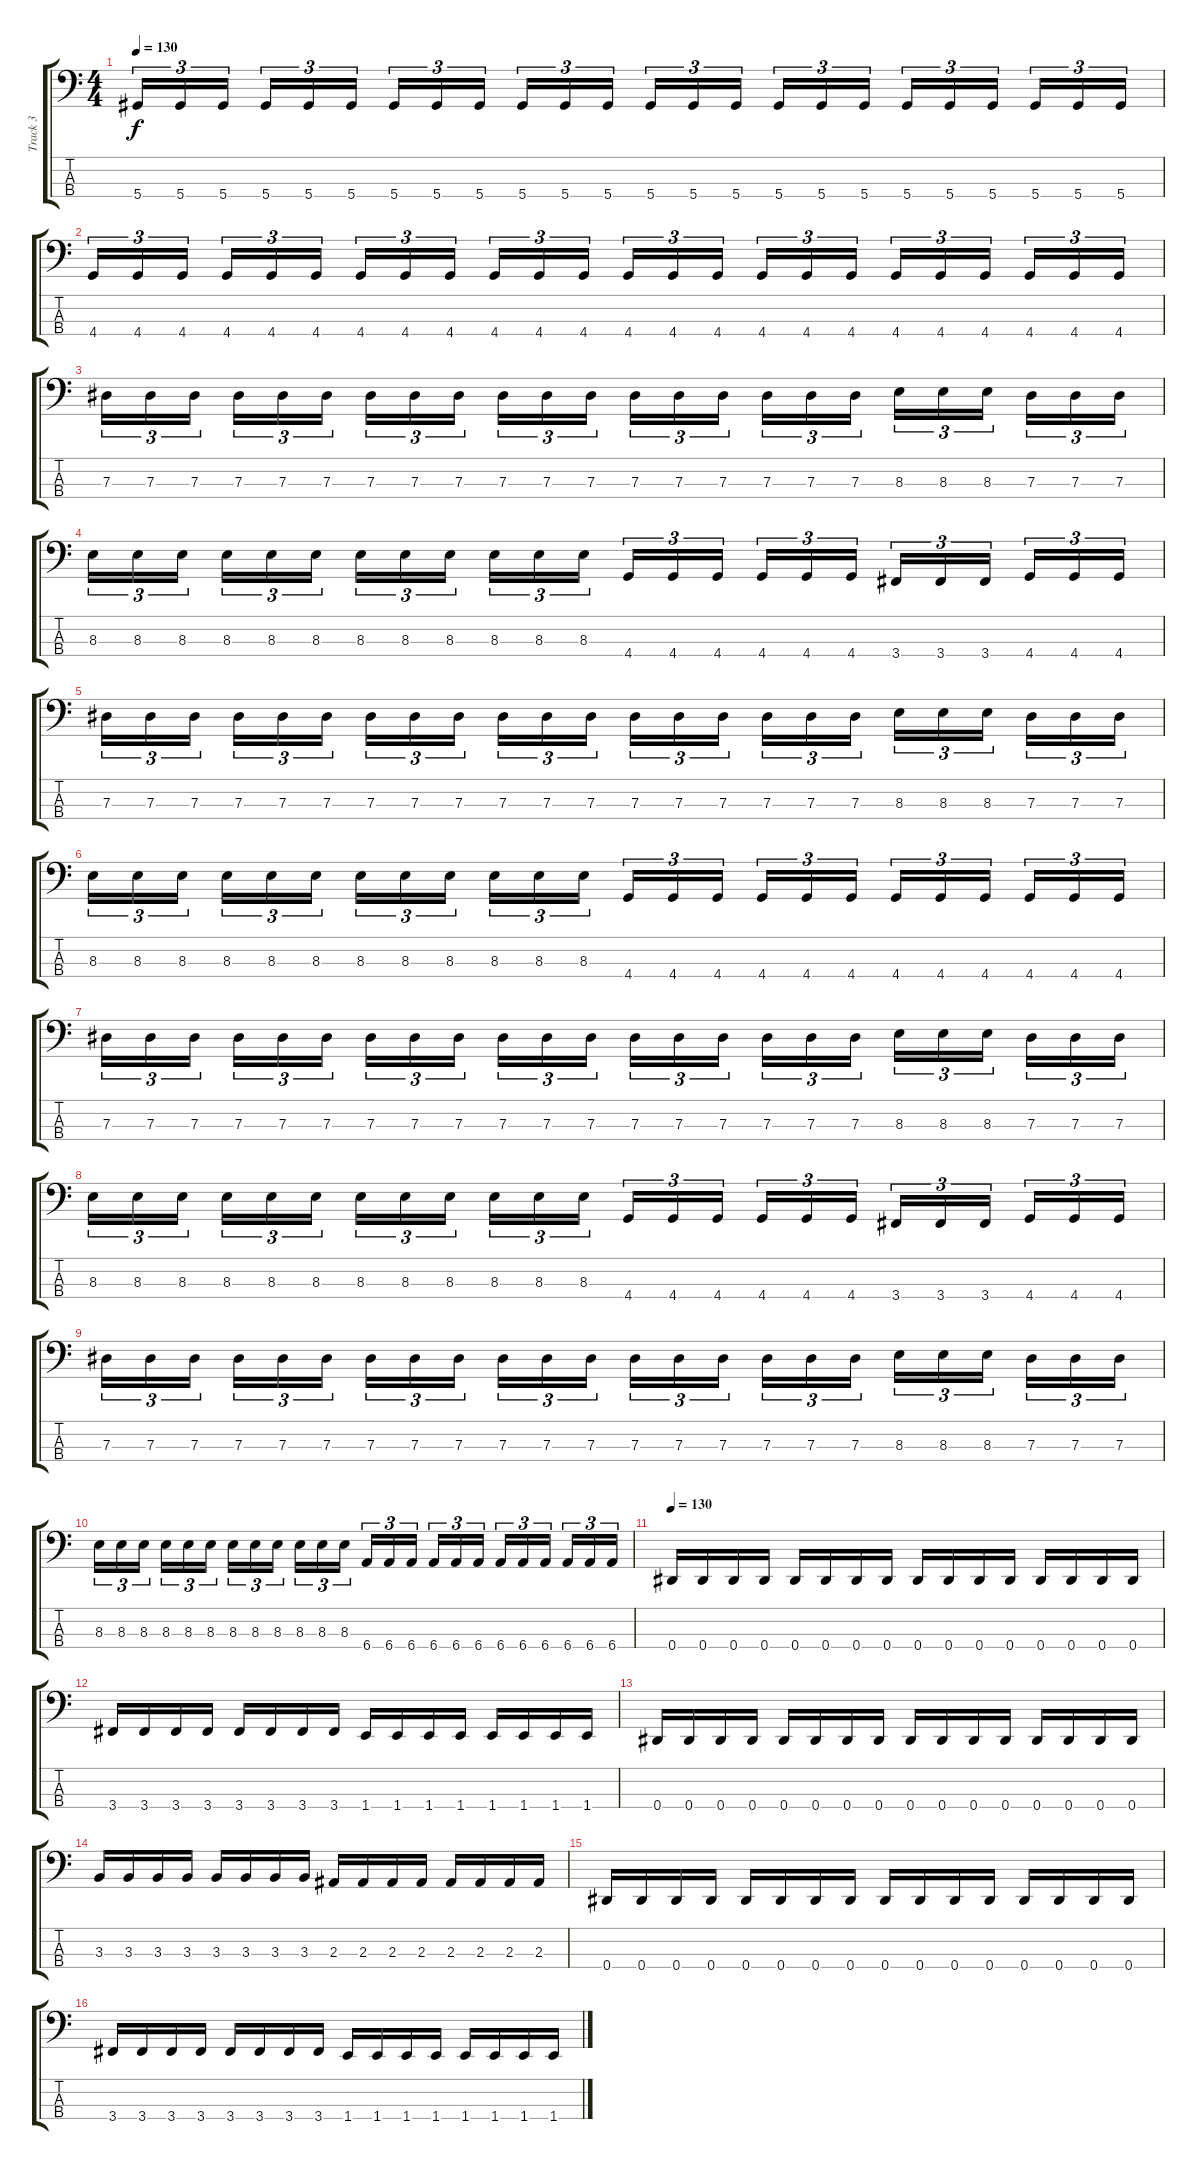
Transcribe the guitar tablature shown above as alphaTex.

\track ("Track 3" "Track 3") {instrument electricbasspick}
\staff {score tabs}
\tuning (Gb2 Db2 Ab1 Eb1) {hide}
\ts (4 4)
\tempo 130
\clef f4
\ks c
5.4.16{tu (3 2) dy f} 5.4.16{tu (3 2)} 5.4.16{tu (3 2)} 5.4.16{tu (3 2)} 5.4.16{tu (3 2)} 5.4.16{tu (3 2)} 5.4.16{tu (3 2)} 5.4.16{tu (3 2)} 5.4.16{tu (3 2)} 5.4.16{tu (3 2)} 5.4.16{tu (3 2)} 5.4.16{tu (3 2)} 5.4.16{tu (3 2)} 5.4.16{tu (3 2)} 5.4.16{tu (3 2)} 5.4.16{tu (3 2)} 5.4.16{tu (3 2)} 5.4.16{tu (3 2)} 5.4.16{tu (3 2)} 5.4.16{tu (3 2)} 5.4.16{tu (3 2)} 5.4.16{tu (3 2)} 5.4.16{tu (3 2)} 5.4.16{tu (3 2)} |
4.4.16{tu (3 2)} 4.4.16{tu (3 2)} 4.4.16{tu (3 2)} 4.4.16{tu (3 2)} 4.4.16{tu (3 2)} 4.4.16{tu (3 2)} 4.4.16{tu (3 2)} 4.4.16{tu (3 2)} 4.4.16{tu (3 2)} 4.4.16{tu (3 2)} 4.4.16{tu (3 2)} 4.4.16{tu (3 2)} 4.4.16{tu (3 2)} 4.4.16{tu (3 2)} 4.4.16{tu (3 2)} 4.4.16{tu (3 2)} 4.4.16{tu (3 2)} 4.4.16{tu (3 2)} 4.4.16{tu (3 2)} 4.4.16{tu (3 2)} 4.4.16{tu (3 2)} 4.4.16{tu (3 2)} 4.4.16{tu (3 2)} 4.4.16{tu (3 2)} |
7.3.16{tu (3 2)} 7.3.16{tu (3 2)} 7.3.16{tu (3 2)} 7.3.16{tu (3 2)} 7.3.16{tu (3 2)} 7.3.16{tu (3 2)} 7.3.16{tu (3 2)} 7.3.16{tu (3 2)} 7.3.16{tu (3 2)} 7.3.16{tu (3 2)} 7.3.16{tu (3 2)} 7.3.16{tu (3 2)} 7.3.16{tu (3 2)} 7.3.16{tu (3 2)} 7.3.16{tu (3 2)} 7.3.16{tu (3 2)} 7.3.16{tu (3 2)} 7.3.16{tu (3 2)} 8.3.16{tu (3 2)} 8.3.16{tu (3 2)} 8.3.16{tu (3 2)} 7.3.16{tu (3 2)} 7.3.16{tu (3 2)} 7.3.16{tu (3 2)} |
8.3.16{tu (3 2)} 8.3.16{tu (3 2)} 8.3.16{tu (3 2)} 8.3.16{tu (3 2)} 8.3.16{tu (3 2)} 8.3.16{tu (3 2)} 8.3.16{tu (3 2)} 8.3.16{tu (3 2)} 8.3.16{tu (3 2)} 8.3.16{tu (3 2)} 8.3.16{tu (3 2)} 8.3.16{tu (3 2)} 4.4.16{tu (3 2)} 4.4.16{tu (3 2)} 4.4.16{tu (3 2)} 4.4.16{tu (3 2)} 4.4.16{tu (3 2)} 4.4.16{tu (3 2)} 3.4.16{tu (3 2)} 3.4.16{tu (3 2)} 3.4.16{tu (3 2)} 4.4.16{tu (3 2)} 4.4.16{tu (3 2)} 4.4.16{tu (3 2)} |
7.3.16{tu (3 2)} 7.3.16{tu (3 2)} 7.3.16{tu (3 2)} 7.3.16{tu (3 2)} 7.3.16{tu (3 2)} 7.3.16{tu (3 2)} 7.3.16{tu (3 2)} 7.3.16{tu (3 2)} 7.3.16{tu (3 2)} 7.3.16{tu (3 2)} 7.3.16{tu (3 2)} 7.3.16{tu (3 2)} 7.3.16{tu (3 2)} 7.3.16{tu (3 2)} 7.3.16{tu (3 2)} 7.3.16{tu (3 2)} 7.3.16{tu (3 2)} 7.3.16{tu (3 2)} 8.3.16{tu (3 2)} 8.3.16{tu (3 2)} 8.3.16{tu (3 2)} 7.3.16{tu (3 2)} 7.3.16{tu (3 2)} 7.3.16{tu (3 2)} |
8.3.16{tu (3 2)} 8.3.16{tu (3 2)} 8.3.16{tu (3 2)} 8.3.16{tu (3 2)} 8.3.16{tu (3 2)} 8.3.16{tu (3 2)} 8.3.16{tu (3 2)} 8.3.16{tu (3 2)} 8.3.16{tu (3 2)} 8.3.16{tu (3 2)} 8.3.16{tu (3 2)} 8.3.16{tu (3 2)} 4.4.16{tu (3 2)} 4.4.16{tu (3 2)} 4.4.16{tu (3 2)} 4.4.16{tu (3 2)} 4.4.16{tu (3 2)} 4.4.16{tu (3 2)} 4.4.16{tu (3 2)} 4.4.16{tu (3 2)} 4.4.16{tu (3 2)} 4.4.16{tu (3 2)} 4.4.16{tu (3 2)} 4.4.16{tu (3 2)} |
7.3.16{tu (3 2)} 7.3.16{tu (3 2)} 7.3.16{tu (3 2)} 7.3.16{tu (3 2)} 7.3.16{tu (3 2)} 7.3.16{tu (3 2)} 7.3.16{tu (3 2)} 7.3.16{tu (3 2)} 7.3.16{tu (3 2)} 7.3.16{tu (3 2)} 7.3.16{tu (3 2)} 7.3.16{tu (3 2)} 7.3.16{tu (3 2)} 7.3.16{tu (3 2)} 7.3.16{tu (3 2)} 7.3.16{tu (3 2)} 7.3.16{tu (3 2)} 7.3.16{tu (3 2)} 8.3.16{tu (3 2)} 8.3.16{tu (3 2)} 8.3.16{tu (3 2)} 7.3.16{tu (3 2)} 7.3.16{tu (3 2)} 7.3.16{tu (3 2)} |
8.3.16{tu (3 2)} 8.3.16{tu (3 2)} 8.3.16{tu (3 2)} 8.3.16{tu (3 2)} 8.3.16{tu (3 2)} 8.3.16{tu (3 2)} 8.3.16{tu (3 2)} 8.3.16{tu (3 2)} 8.3.16{tu (3 2)} 8.3.16{tu (3 2)} 8.3.16{tu (3 2)} 8.3.16{tu (3 2)} 4.4.16{tu (3 2)} 4.4.16{tu (3 2)} 4.4.16{tu (3 2)} 4.4.16{tu (3 2)} 4.4.16{tu (3 2)} 4.4.16{tu (3 2)} 3.4.16{tu (3 2)} 3.4.16{tu (3 2)} 3.4.16{tu (3 2)} 4.4.16{tu (3 2)} 4.4.16{tu (3 2)} 4.4.16{tu (3 2)} |
7.3.16{tu (3 2)} 7.3.16{tu (3 2)} 7.3.16{tu (3 2)} 7.3.16{tu (3 2)} 7.3.16{tu (3 2)} 7.3.16{tu (3 2)} 7.3.16{tu (3 2)} 7.3.16{tu (3 2)} 7.3.16{tu (3 2)} 7.3.16{tu (3 2)} 7.3.16{tu (3 2)} 7.3.16{tu (3 2)} 7.3.16{tu (3 2)} 7.3.16{tu (3 2)} 7.3.16{tu (3 2)} 7.3.16{tu (3 2)} 7.3.16{tu (3 2)} 7.3.16{tu (3 2)} 8.3.16{tu (3 2)} 8.3.16{tu (3 2)} 8.3.16{tu (3 2)} 7.3.16{tu (3 2)} 7.3.16{tu (3 2)} 7.3.16{tu (3 2)} |
8.3.16{tu (3 2)} 8.3.16{tu (3 2)} 8.3.16{tu (3 2)} 8.3.16{tu (3 2)} 8.3.16{tu (3 2)} 8.3.16{tu (3 2)} 8.3.16{tu (3 2)} 8.3.16{tu (3 2)} 8.3.16{tu (3 2)} 8.3.16{tu (3 2)} 8.3.16{tu (3 2)} 8.3.16{tu (3 2)} 6.4.16{tu (3 2)} 6.4.16{tu (3 2)} 6.4.16{tu (3 2)} 6.4.16{tu (3 2)} 6.4.16{tu (3 2)} 6.4.16{tu (3 2)} 6.4.16{tu (3 2)} 6.4.16{tu (3 2)} 6.4.16{tu (3 2)} 6.4.16{tu (3 2)} 6.4.16{tu (3 2)} 6.4.16{tu (3 2)} |
\tempo 130
0.4.16 0.4.16 0.4.16 0.4.16 0.4.16 0.4.16 0.4.16 0.4.16 0.4.16 0.4.16 0.4.16 0.4.16 0.4.16 0.4.16 0.4.16 0.4.16 |
3.4.16 3.4.16 3.4.16 3.4.16 3.4.16 3.4.16 3.4.16 3.4.16 1.4.16 1.4.16 1.4.16 1.4.16 1.4.16 1.4.16 1.4.16 1.4.16 |
0.4.16 0.4.16 0.4.16 0.4.16 0.4.16 0.4.16 0.4.16 0.4.16 0.4.16 0.4.16 0.4.16 0.4.16 0.4.16 0.4.16 0.4.16 0.4.16 |
3.3.16 3.3.16 3.3.16 3.3.16 3.3.16 3.3.16 3.3.16 3.3.16 2.3.16 2.3.16 2.3.16 2.3.16 2.3.16 2.3.16 2.3.16 2.3.16 |
0.4.16 0.4.16 0.4.16 0.4.16 0.4.16 0.4.16 0.4.16 0.4.16 0.4.16 0.4.16 0.4.16 0.4.16 0.4.16 0.4.16 0.4.16 0.4.16 |
3.4.16 3.4.16 3.4.16 3.4.16 3.4.16 3.4.16 3.4.16 3.4.16 1.4.16 1.4.16 1.4.16 1.4.16 1.4.16 1.4.16 1.4.16 1.4.16
